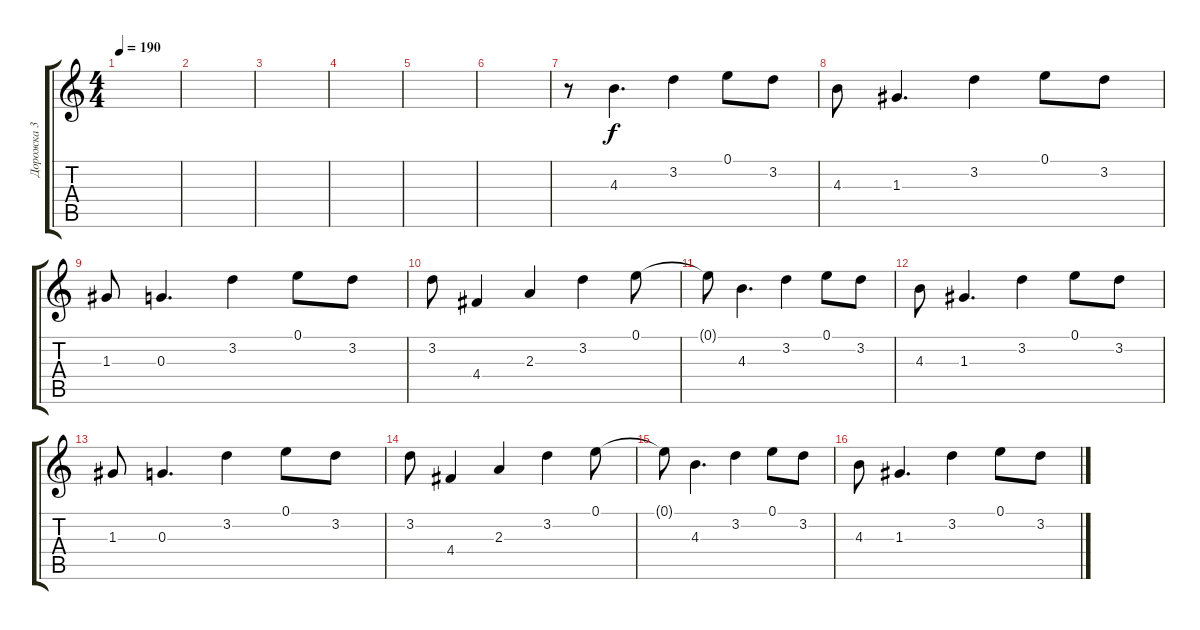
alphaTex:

\track ("Дорожка 3" "Дорожка 3") {instrument electricguitarclean}
\staff {score tabs}
\tuning (E4 B3 G3 D3 A2 E2) {hide}
\ts (4 4)
\tempo 190
\clef g2
\ks c
|
|
|
|
|
|
r.8 4.3.4{d} 3.2.4 0.1.8 3.2.8 |
4.3.8 1.3.4{d} 3.2.4 0.1.8 3.2.8 |
1.3.8 0.3.4{d} 3.2.4 0.1.8 3.2.8 |
3.2.8 4.4.4 2.3.4 3.2.4 0.1.8 |
0.1{t}.8 4.3.4{d} 3.2.4 0.1.8 3.2.8 |
4.3.8 1.3.4{d} 3.2.4 0.1.8 3.2.8 |
1.3.8 0.3.4{d} 3.2.4 0.1.8 3.2.8 |
3.2.8 4.4.4 2.3.4 3.2.4 0.1.8 |
0.1{t}.8 4.3.4{d} 3.2.4 0.1.8 3.2.8 |
4.3.8 1.3.4{d} 3.2.4 0.1.8 3.2.8
